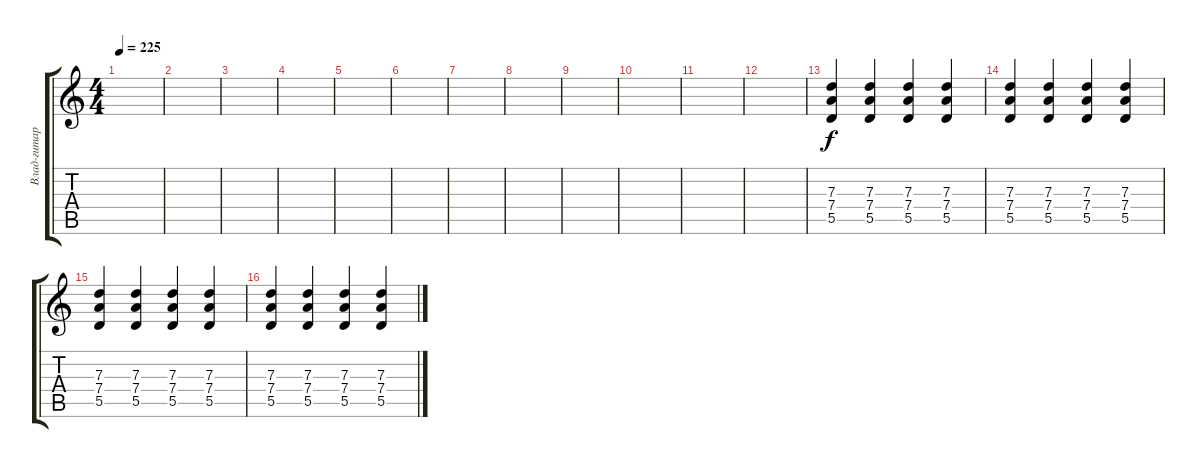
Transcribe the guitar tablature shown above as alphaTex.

\track ("Влад-гитара" "Влад-гитар") {instrument overdrivenguitar}
\staff {score tabs}
\tuning (E4 B3 G3 D3 A2 E2) {hide}
\ts (4 4)
\tempo 225
\clef g2
\ks c
|
|
|
|
|
|
|
|
|
|
|
|
(7.3 7.4 5.5).4 (7.3 7.4 5.5).4 (7.3 7.4 5.5).4 (7.3 7.4 5.5).4 |
(7.3 7.4 5.5).4 (7.3 7.4 5.5).4 (7.3 7.4 5.5).4 (7.3 7.4 5.5).4 |
(7.3 7.4 5.5).4 (7.3 7.4 5.5).4 (7.3 7.4 5.5).4 (7.3 7.4 5.5).4 |
(7.3 7.4 5.5).4 (7.3 7.4 5.5).4 (7.3 7.4 5.5).4 (7.3 7.4 5.5).4
